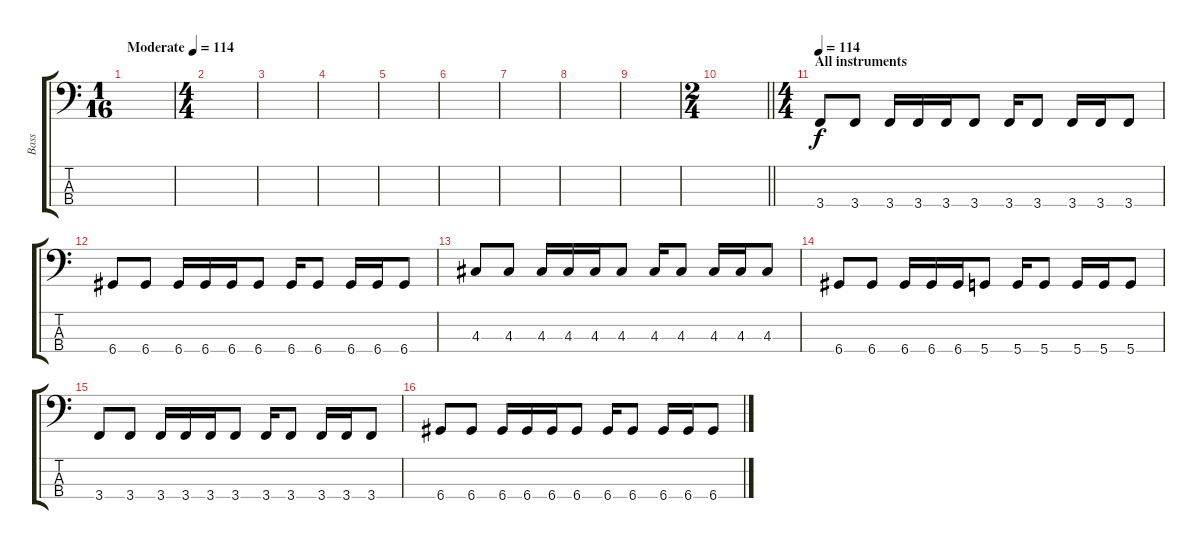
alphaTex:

\track ("Bass" "Bass") {instrument electricbassfinger}
\staff {score tabs}
\tuning (G2 D2 A1 D1) {hide}
\ts (1 16)
\tempo (114 "Moderate")
\tempo 92
\tempo (114 "Moderate")
\clef f4
\ks c
|
\ts (4 4)
|
|
|
|
|
|
|
|
\ts (2 4)
\barLineRight lightlight
|
\ts (4 4)
\section ("" "All instruments")
\tempo 114
3.4.8 3.4.8 3.4.16 3.4.16 3.4.16 3.4.8 3.4.16 3.4.8 3.4.16 3.4.16 3.4.8 |
6.4.8 6.4.8 6.4.16 6.4.16 6.4.16 6.4.8 6.4.16 6.4.8 6.4.16 6.4.16 6.4.8 |
4.3.8 4.3.8 4.3.16 4.3.16 4.3.16 4.3.8 4.3.16 4.3.8 4.3.16 4.3.16 4.3.8 |
6.4.8 6.4.8 6.4.16 6.4.16 6.4.16 5.4.8 5.4.16 5.4.8 5.4.16 5.4.16 5.4.8 |
3.4.8 3.4.8 3.4.16 3.4.16 3.4.16 3.4.8 3.4.16 3.4.8 3.4.16 3.4.16 3.4.8 |
6.4.8 6.4.8 6.4.16 6.4.16 6.4.16 6.4.8 6.4.16 6.4.8 6.4.16 6.4.16 6.4.8
